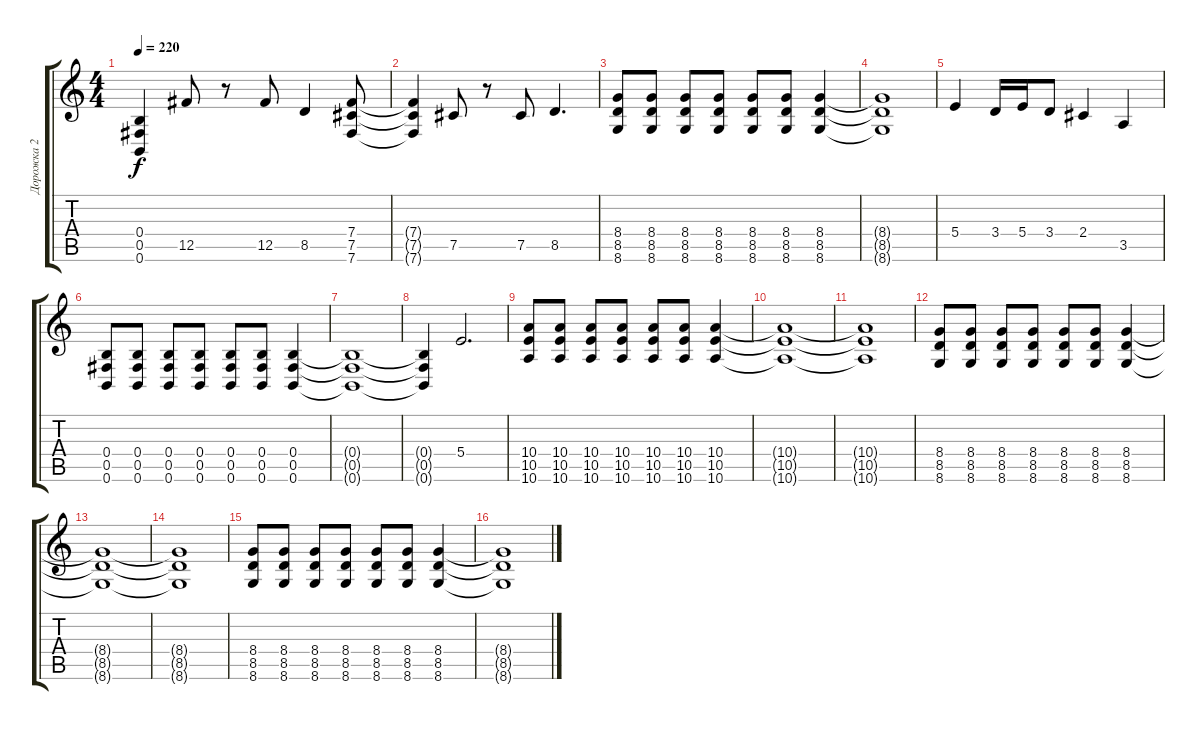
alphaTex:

\track ("Дорожка 2" "Дорожка 2") {instrument overdrivenguitar}
\staff {score tabs}
\tuning (Db4 Ab3 E3 B2 Gb2 B1) {hide}
\ts (4 4)
\tempo 220
\clef g2
\ks c
(0.4{t} 0.5{t} 0.6{t}).4{dy f} 12.5.8 r.8 12.5.8 8.5.4 (7.4 7.5 7.6).8 |
(7.4{t} 7.5{t} 7.6{t}).4 7.5.8 r.8 7.5.8 8.5.4{d} |
(8.4 8.5 8.6).8 (8.4 8.5 8.6).8 (8.4 8.5 8.6).8 (8.4 8.5 8.6).8 (8.4 8.5 8.6).8 (8.4 8.5 8.6).8 (8.4 8.5 8.6).4 |
(8.4{t} 8.5{t} 8.6{t}).1 |
5.4.4 3.4.16 5.4.16 3.4.8 2.4.4 3.5.4 |
(0.4 0.5 0.6).8 (0.4 0.5 0.6).8 (0.4 0.5 0.6).8 (0.4 0.5 0.6).8 (0.4 0.5 0.6).8 (0.4 0.5 0.6).8 (0.4 0.5 0.6).4 |
(0.4{t} 0.5{t} 0.6{t}).1 |
(0.4{t} 0.5{t} 0.6{t}).4 5.4.2{d} |
(10.4 10.5 10.6).8 (10.4 10.5 10.6).8 (10.4 10.5 10.6).8 (10.4 10.5 10.6).8 (10.4 10.5 10.6).8 (10.4 10.5 10.6).8 (10.4 10.5 10.6).4 |
(10.4{t} 10.5{t} 10.6{t}).1 |
(10.4{t} 10.5{t} 10.6{t}).1 |
(8.4 8.5 8.6).8 (8.4 8.5 8.6).8 (8.4 8.5 8.6).8 (8.4 8.5 8.6).8 (8.4 8.5 8.6).8 (8.4 8.5 8.6).8 (8.4 8.5 8.6).4 |
(8.4{t} 8.5{t} 8.6{t}).1 |
(8.4{t} 8.5{t} 8.6{t}).1 |
(8.4 8.5 8.6).8 (8.4 8.5 8.6).8 (8.4 8.5 8.6).8 (8.4 8.5 8.6).8 (8.4 8.5 8.6).8 (8.4 8.5 8.6).8 (8.4 8.5 8.6).4 |
(8.4{t} 8.5{t} 8.6{t}).1
